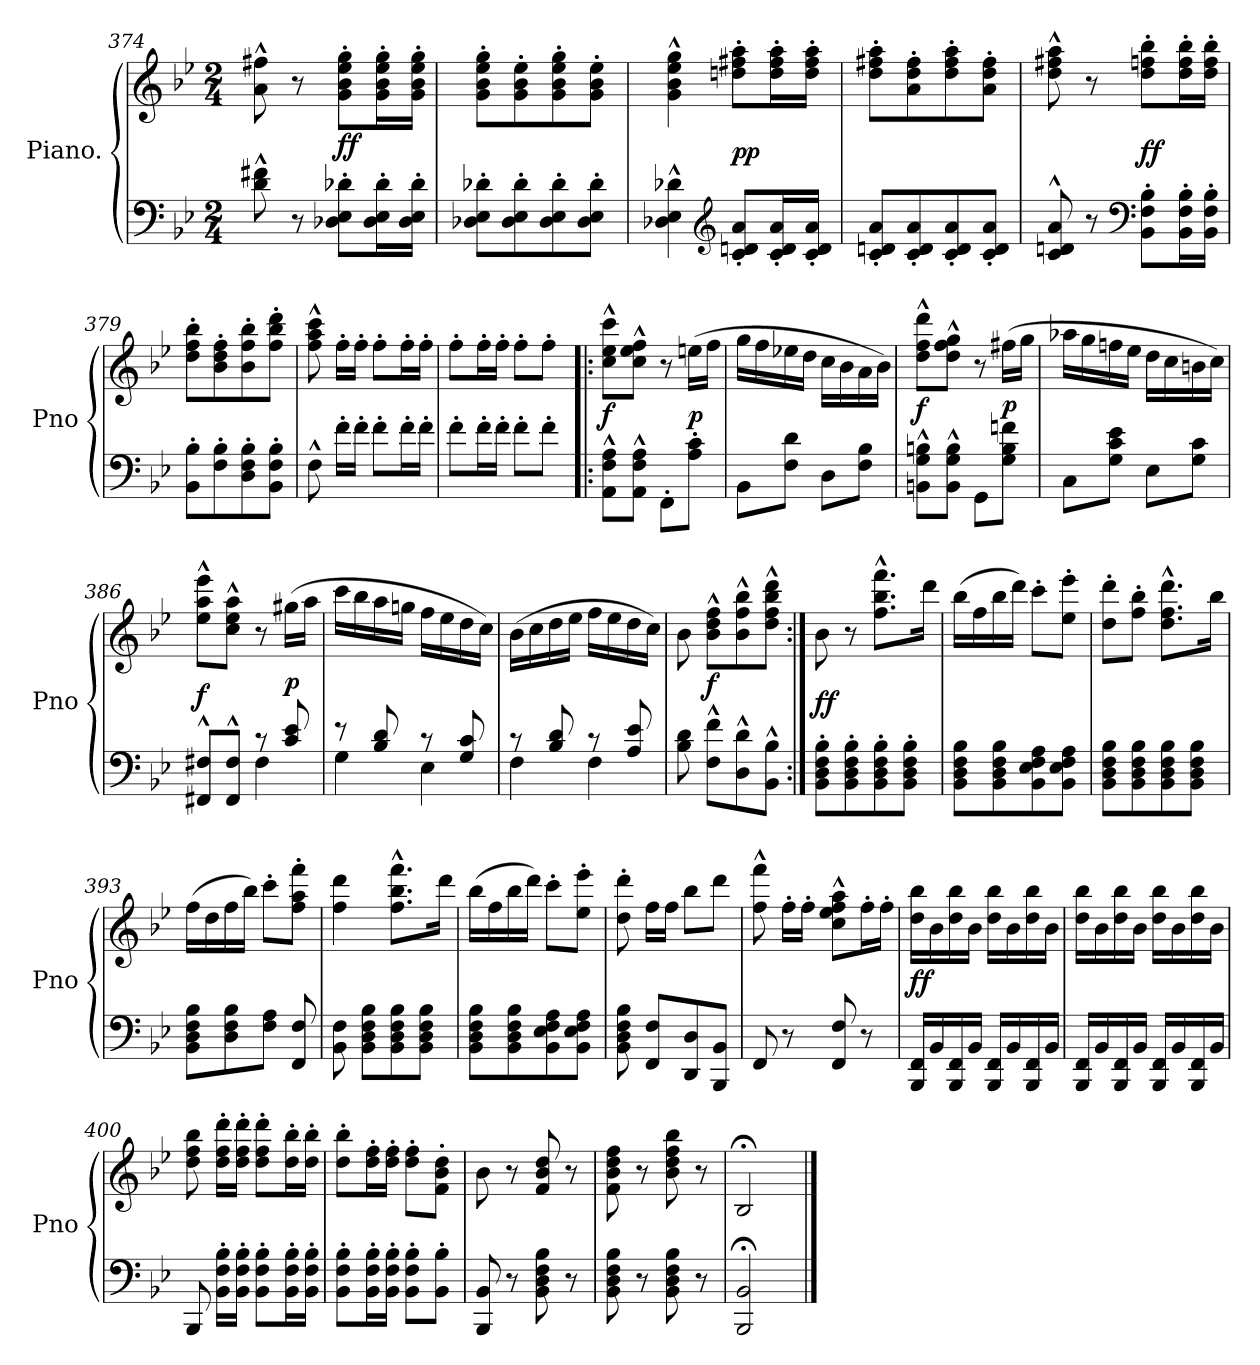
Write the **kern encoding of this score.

**kern	**kern	**dynam
*part1	*part1	*part1
*staff2	*staff1	*staff1/2
*I"Piano.	*	*
*I'Pno	*	*
*clefF4	*clefG2	*
*k[b-e-]	*k[b-e-]	*
*M2/4	*M2/4	*
=374	=374	=374
8d^^\ 8f#X^^\	8a^^\ 8ff#X^^\	.
8r	8r	.
8D-X'\ 8E-'\ 8d-X'\L	8g'\ 8b-'\ 8ee-'\ 8gg'\L	ff
16D-'\ 16E-'\ 16d-'\L	16g'\ 16b-'\ 16ee-'\ 16gg'\L	.
16D-'\ 16E-'\ 16d-'\JJ	16g'\ 16b-'\ 16ee-'\ 16gg'\JJ	.
=375	=375	=375
8D-X'\ 8E-'\ 8d-X'\L	8g'\ 8b-'\ 8ee-'\ 8gg'\L	.
8D-'\ 8E-'\ 8d-'\	8g'\ 8b-'\ 8ee-'\	.
8D-'\ 8E-'\ 8d-'\	8g'\ 8b-'\ 8ee-'\ 8gg'\	.
8D-'\ 8E-'\ 8d-'\J	8g'\ 8b-'\ 8ee-'\J	.
=376	=376	=376
4D-X^^\ 4E-^^\ 4d-X^^\	4g^^\ 4b-^^\ 4ee-^^\ 4gg^^\	.
*clefG2	*	*
8c'/ 8dn'/ 8a'/L	8ddn'\ 8ff#X'\ 8aa'\L	pp
16c'/ 16d'/ 16a'/L	16dd'\ 16ff#'\ 16aa'\L	.
16c'/ 16d'/ 16a'/JJ	16dd'\ 16ff#'\ 16aa'\JJ	.
=377	=377	=377
8c'/ 8dn'/ 8a'/L	8dd'\ 8ff#X'\ 8aa'\L	.
8c'/ 8d'/ 8a'/	8a'\ 8dd'\ 8ff#'\	.
8c'/ 8d'/ 8a'/	8dd'\ 8ff#'\ 8aa'\	.
8c'/ 8d'/ 8a'/J	8a'\ 8dd'\ 8ff#'\J	.
=378	=378	=378
8c^^</ 8dn^^</ 8a^^</	8dd^^\ 8ff#X^^\ 8aa^^\	.
8r	8r	.
*clefF4	*	*
8BB-'\ 8F'\ 8B-'\L	8dd'\ 8ffn'\ 8bb-'\L	ff
16BB-'\ 16F'\ 16B-'\L	16dd'\ 16ff'\ 16bb-'\L	.
16BB-'\ 16F'\ 16B-'\JJ	16dd'\ 16ff'\ 16bb-'\JJ	.
=379	=379	=379
8BB-'\ 8B-'\L	8dd'\ 8ff'\ 8bb-'\L	.
8F'\ 8B-'\	8b-'\ 8dd'\ 8ff'\	.
8D'\ 8F'\ 8B-'\	8b-'\ 8ff'\ 8bb-'\	.
8BB-'\ 8F'\ 8B-'\J	8ff'\ 8bb-'\ 8ddd'\J	.
=380	=380	=380
8F^^\	8ff^^\ 8aa^^\ 8ccc^^\	.
16f'\LL	16ff'\LL	.
16f'\JJ	16ff'\JJ	.
8f'\L	8ff'\L	.
16f'\L	16ff'\L	.
16f'\JJ	16ff'\JJ	.
=381	=381	=381
8f'\L	8ff'\L	.
16f'\L	16ff'\L	.
16f'\JJ	16ff'\JJ	.
8f'\L	8ff'\L	.
8f'\J	8ff'\J	.
=382!|:	=382!|:	=382!|:
8AA^^\ 8F^^\ 8A^^\L	8cc^^\ 8ee-^^\ 8ccc^^\L	f
8AA^^\ 8F^^\ 8A^^\J	8cc^^\ 8ee-^^\ 8ff^^\J	.
8FF'\L	8r	.
8A'\ 8c'\J	(16een\LL	p
.	16ff\JJ	.
=383	=383	=383
8BB-\L	16gg\LL	.
.	16ff\	.
8F\ 8d\J	16ee-X\	.
.	16dd\JJ	.
8D\L	16cc\LL	.
.	16b-\	.
8F\ 8B-\J	16a\	.
.	16b-\JJ)	.
=384	=384	=384
8BBn^^\ 8G^^\ 8Bn^^\L	8dd^^\ 8ff^^\ 8ddd^^\L	f
8BB^^\ 8G^^\ 8B^^\J	8dd^^\ 8ff^^\ 8gg^^\J	.
8GG\L	8r	.
8G\ 8B\ 8fn\J	(16ff#X\LL	p
.	16gg\JJ	.
=385	=385	=385
8C\L	16aa-X\LL	.
.	16gg\	.
8G\ 8c\ 8e-\J	16ffn\	.
.	16ee-\JJ	.
8E-\L	16dd\LL	.
.	16cc\	.
8G\ 8c\J	16bn\	.
.	16cc\JJ)	.
=386	=386	=386
*^	*	*
8FF#X^^</ 8F#X^^</L	4ryy	8ee-^^\ 8aa^^\ 8eee-^^\L	f
8FF#^^</ 8F#^^</J	.	8cc^^\ 8ee-^^\ 8aa^^\J	.
8r	4F#\	8r	.
8c/ 8e-/	.	(16gg#X\LL	p
.	.	16aa\JJ	.
=387	=387	=387	=387
8r	4G\	16ccc\LL	.
.	.	16bb-\	.
8B-/ 8d/	.	16aa\	.
.	.	16ggn\JJ	.
8r	4E-\	16ff\LL	.
.	.	16ee-\	.
8G/ 8c/	.	16dd\	.
.	.	16cc\JJ)	.
=388	=388	=388	=388
8r	4F\	(16b-\LL	.
.	.	16cc\	.
8B-/ 8d/	.	16dd\	.
.	.	16ee-\JJ	.
8r	4F\	16ff\LL	.
.	.	16ee-\	.
8A/ 8e-/	.	16dd\	.
.	.	16cc\JJ)	.
*v	*v	*	*
=389	=389	=389
8B-\ 8d\	8b-\	.
8F^^\ 8f^^\L	8b-^^\ 8dd^^\ 8ff^^\L	f
8D^^\ 8d^^\	8b-^^\ 8ff^^\ 8bb-^^\	.
8BB-^^\ 8B-^^\J	8dd^^\ 8ff^^\ 8bb-^^\ 8ddd^^\J	.
=390:|!	=390:|!	=390:|!
8BB-'\ 8D'\ 8F'\ 8B-'\L	8b-\	ff
8BB-'\ 8D'\ 8F'\ 8B-'\	8r	.
8BB-'\ 8D'\ 8F'\ 8B-'\	8.ff^^\ 8.bb-^^\ 8.fff^^\L	.
8BB-'\ 8D'\ 8F'\ 8B-'\J	.	.
.	16ddd\Jk	.
=391	=391	=391
8BB-\ 8D\ 8F\ 8B-\L	(16bb-\LL	.
.	16ff\	.
8BB-\ 8D\ 8F\ 8B-\	16bb-\	.
.	16ddd\JJ)	.
8BB-\ 8E-\ 8F\ 8A\	8ccc'\L	.
8BB-\ 8E-\ 8F\ 8A\J	8ee-'\ 8eee-'\J	.
=392	=392	=392
8BB-\ 8D\ 8F\ 8B-\L	8dd'\ 8ddd'\L	.
8BB-\ 8D\ 8F\ 8B-\	8ff'\ 8bb-'\J	.
8BB-\ 8D\ 8F\ 8B-\	8.dd^^\ 8.ff^^\ 8.ddd^^\L	.
8BB-\ 8D\ 8F\ 8B-\J	.	.
.	16bb-\Jk	.
=393	=393	=393
8BB-\ 8D\ 8F\ 8B-\L	(16ff\LL	.
.	16dd\	.
8D\ 8F\ 8B-\	16ff\	.
.	16bb-\JJ)	.
8F\ 8A\J	8ccc'\L	.
8FF/ 8F/	8ff'\ 8aa'\ 8fff'\J	.
=394	=394	=394
8BB-\ 8F\	4ff\ 4ddd\	.
8BB-\ 8D\ 8F\ 8B-\L	.	.
8BB-\ 8D\ 8F\ 8B-\	8.ff^^\ 8.bb-^^\ 8.fff^^\L	.
8BB-\ 8D\ 8F\ 8B-\J	.	.
.	16ddd\Jk	.
=395	=395	=395
8BB-\ 8D\ 8F\ 8B-\L	(16bb-\LL	.
.	16ff\	.
8BB-\ 8D\ 8F\ 8B-\	16bb-\	.
.	16ddd\JJ)	.
8BB-\ 8E-\ 8F\ 8A\	8ccc'\L	.
8BB-\ 8E-\ 8F\ 8A\J	8ee-'\ 8eee-'\J	.
=396	=396	=396
8BB-\ 8D\ 8F\ 8B-\	8dd'\ 8ddd'\	.
8FF/ 8F/L	16ff\LL	.
.	16ff\JJ	.
8DD/ 8D/	8bb-\L	.
8BBB-/ 8BB-/J	8ddd\J	.
=397	=397	=397
8FF/	8ff^^\ 8fff^^\	.
8r	16ff'\LL	.
.	16ff'\JJ	.
8FF/ 8F/	8cc^^\ 8ee-^^\ 8ff^^\ 8aa^^\L	.
8r	16ff'\L	.
.	16ff'\JJ	.
=398	=398	=398
16BBB-/ 16FF/LL	16dd\ 16bb-\LL	ff
16BB-/	16b-\	.
16BBB-/ 16FF/	16dd\ 16bb-\	.
16BB-/JJ	16b-\JJ	.
16BBB-/ 16FF/LL	16dd\ 16bb-\LL	.
16BB-/	16b-\	.
16BBB-/ 16FF/	16dd\ 16bb-\	.
16BB-/JJ	16b-\JJ	.
=399	=399	=399
16BBB-/ 16FF/LL	16dd\ 16bb-\LL	.
16BB-/	16b-\	.
16BBB-/ 16FF/	16dd\ 16bb-\	.
16BB-/JJ	16b-\JJ	.
16BBB-/ 16FF/LL	16dd\ 16bb-\LL	.
16BB-/	16b-\	.
16BBB-/ 16FF/	16dd\ 16bb-\	.
16BB-/JJ	16b-\JJ	.
=400	=400	=400
8BBB-/	8dd\ 8ff\ 8bb-\	.
16BB-'\ 16F'\ 16B-'\LL	16dd'\ 16ff'\ 16ddd'\LL	.
16BB-'\ 16F'\ 16B-'\JJ	16dd'\ 16ff'\ 16ddd'\JJ	.
8BB-'\ 8F'\ 8B-'\L	8dd'\ 8ff'\ 8ddd'\L	.
16BB-'\ 16F'\ 16B-'\L	16dd'\ 16bb-'\L	.
16BB-'\ 16F'\ 16B-'\JJ	16dd'\ 16bb-'\JJ	.
=401	=401	=401
8BB-'\ 8F'\ 8B-'\L	8dd'\ 8bb-'\L	.
16BB-'\ 16F'\ 16B-'\L	16dd'\ 16ff'\L	.
16BB-'\ 16F'\ 16B-'\JJ	16dd'\ 16ff'\JJ	.
8BB-'\ 8F'\ 8B-'\L	8dd'\ 8ff'\L	.
8BB-'\ 8B-'\J	8f'\ 8b-'\ 8dd'\J	.
=402	=402	=402
8BBB-/ 8BB-/	8b-\	.
8r	8r	.
8BB-\ 8D\ 8F\ 8B-\	8f/ 8b-/ 8dd/	.
8r	8r	.
=403	=403	=403
8BB-\ 8D\ 8F\ 8B-\	8f\ 8b-\ 8dd\ 8ff\	.
8r	8r	.
8BB-\ 8D\ 8F\ 8B-\	8b-\ 8dd\ 8ff\ 8bb-\	.
8r	8r	.
=404	=404	=404
2BBB-;/ 2BB-;/	2B-;/	.
==	==	==
*-	*-	*-
